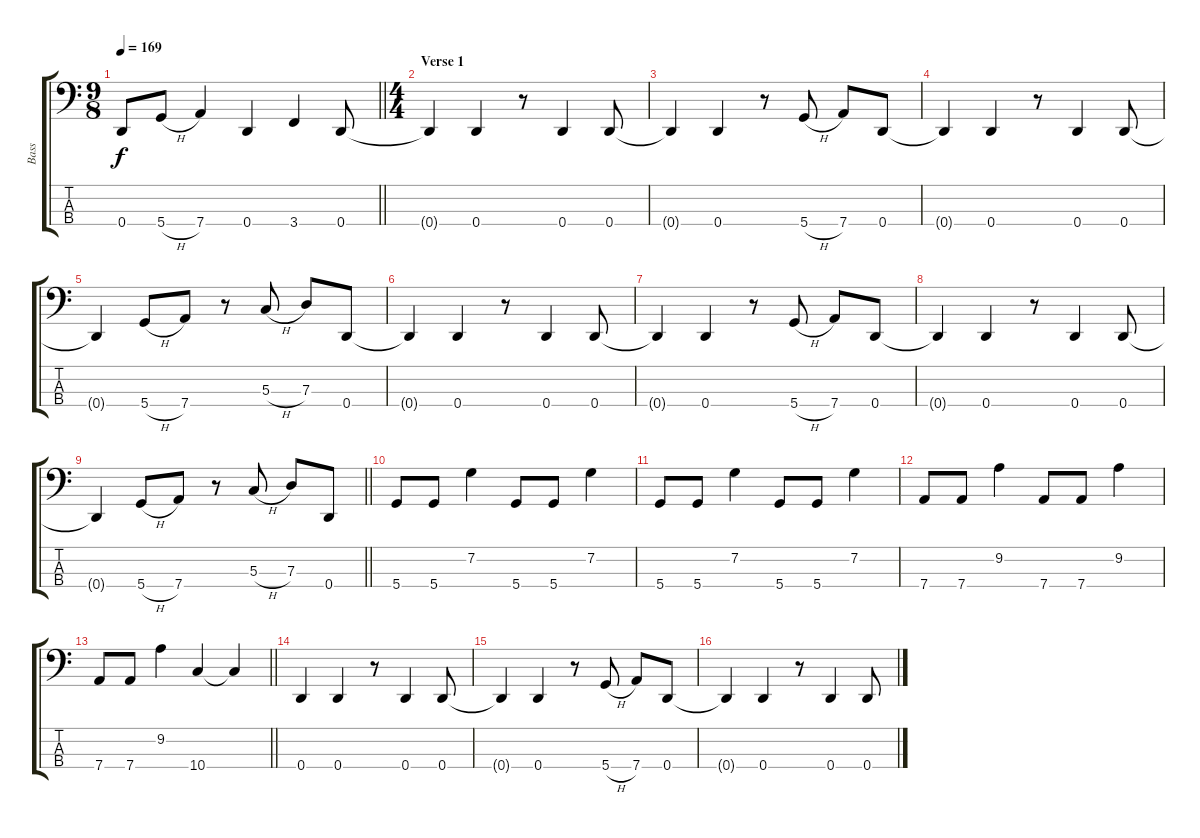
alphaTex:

\track ("Bass" "Bass") {instrument electricbassfinger}
\staff {score tabs}
\tuning (F2 C2 G1 D1) {hide}
\ts (9 8)
\tempo 169
\clef f4
\barLineRight lightlight
\ks c
0.4{t}.8{dy f} 5.4{h}.8 7.4.4 0.4.4 3.4.4 0.4.8 |
\ts (4 4)
\section ("" "Verse 1")
0.4{t}.4 0.4.4 r.8 0.4.4 0.4.8 |
0.4{t}.4 0.4.4 r.8 5.4{h}.8 7.4.8 0.4.8 |
0.4{t}.4 0.4.4 r.8 0.4.4 0.4.8 |
0.4{t}.4 5.4{h}.8 7.4.8 r.8 5.3{h}.8 7.3.8 0.4.8 |
0.4{t}.4 0.4.4 r.8 0.4.4 0.4.8 |
0.4{t}.4 0.4.4 r.8 5.4{h}.8 7.4.8 0.4.8 |
0.4{t}.4 0.4.4 r.8 0.4.4 0.4.8 |
\barLineRight lightlight
0.4{t}.4 5.4{h}.8 7.4.8 r.8 5.3{h}.8 7.3.8 0.4.8 |
5.4.8 5.4.8 7.2.4 5.4.8 5.4.8 7.2.4 |
5.4.8 5.4.8 7.2.4 5.4.8 5.4.8 7.2.4 |
7.4.8 7.4.8 9.2.4 7.4.8 7.4.8 9.2.4 |
\barLineRight lightlight
7.4.8 7.4.8 9.2.4 10.4.4 10.4{t}.4 |
0.4.4 0.4.4 r.8 0.4.4 0.4.8 |
0.4{t}.4 0.4.4 r.8 5.4{h}.8 7.4.8 0.4.8 |
0.4{t}.4 0.4.4 r.8 0.4.4 0.4.8
